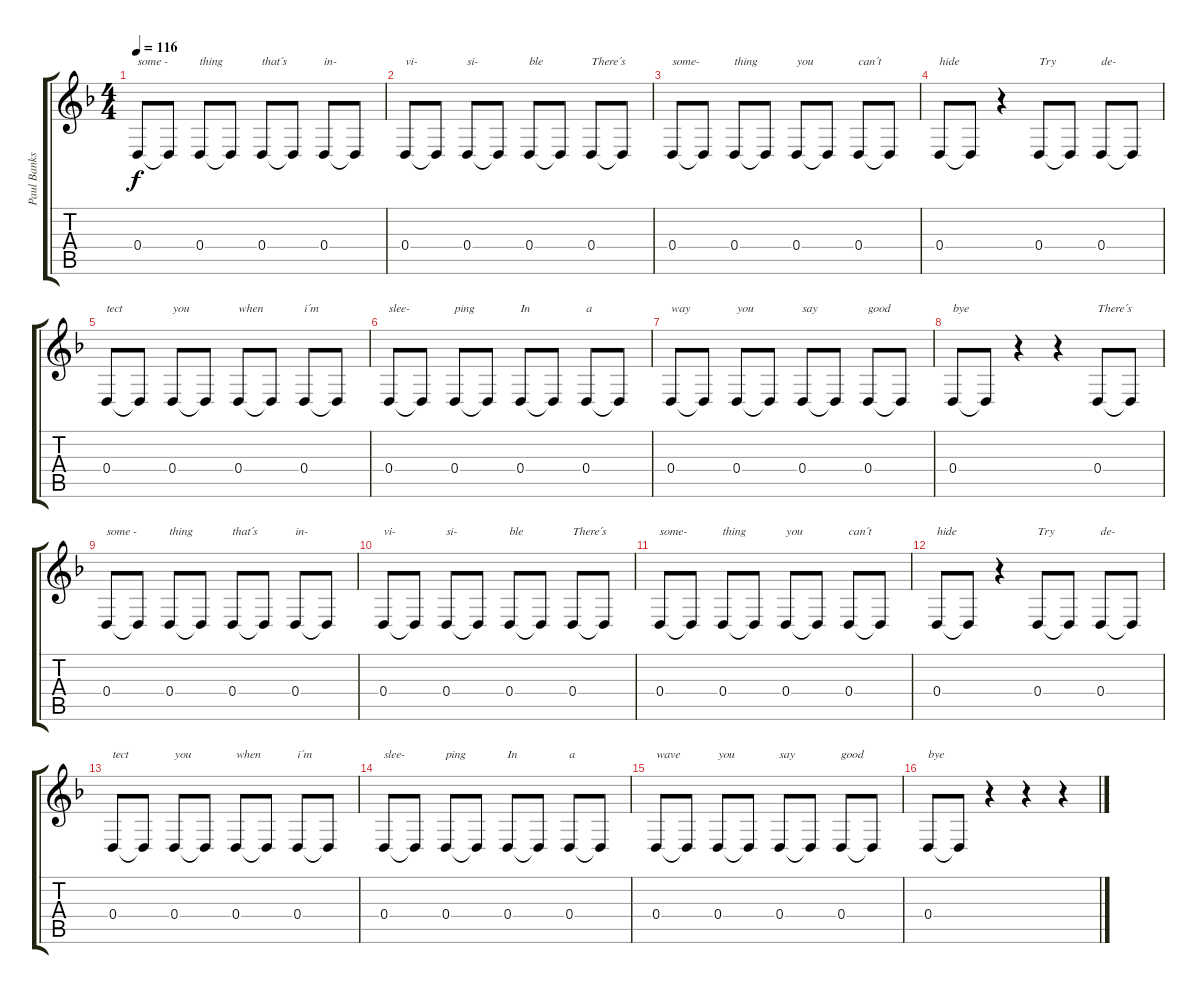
\track ("Paul Banks Vox" "Paul Banks") {instrument altosax}
\staff {score tabs}
\tuning (E4 B3 G3 D3 A2 E2) {hide}
\ts (4 4)
\tempo 116
\clef g2
\ks f
0.4.8{txt "some -" dy f} 0.4{t}.8 0.4.8{txt "thing"} 0.4{t}.8 0.4.8{txt "that´s"} 0.4{t}.8 0.4.8{txt "in-"} 0.4{t}.8 |
0.4.8{txt "vi-"} 0.4{t}.8 0.4.8{txt "si-"} 0.4{t}.8 0.4.8{txt "ble"} 0.4{t}.8 0.4.8{txt "There´s"} 0.4{t}.8 |
0.4.8{txt "some-"} 0.4{t}.8 0.4.8{txt "thing"} 0.4{t}.8 0.4.8{txt "you"} 0.4{t}.8 0.4.8{txt "can´t"} 0.4{t}.8 |
0.4.8{txt "hide"} 0.4{t}.8 r.4 0.4.8{txt "Try"} 0.4{t}.8 0.4.8{txt "de-"} 0.4{t}.8 |
0.4.8{txt "tect"} 0.4{t}.8 0.4.8{txt "you"} 0.4{t}.8 0.4.8{txt "when"} 0.4{t}.8 0.4.8{txt "i´m"} 0.4{t}.8 |
0.4.8{txt "slee-"} 0.4{t}.8 0.4.8{txt "ping"} 0.4{t}.8 0.4.8{txt "In"} 0.4{t}.8 0.4.8{txt "a"} 0.4{t}.8 |
0.4.8{txt "way"} 0.4{t}.8 0.4.8{txt "you"} 0.4{t}.8 0.4.8{txt "say"} 0.4{t}.8 0.4.8{txt "good "} 0.4{t}.8 |
0.4.8{txt "bye"} 0.4{t}.8 r.4 r.4 0.4.8{txt "There´s"} 0.4{t}.8 |
0.4.8{txt "some -"} 0.4{t}.8 0.4.8{txt "thing"} 0.4{t}.8 0.4.8{txt "that´s"} 0.4{t}.8 0.4.8{txt "in-"} 0.4{t}.8 |
0.4.8{txt "vi-"} 0.4{t}.8 0.4.8{txt "si-"} 0.4{t}.8 0.4.8{txt "ble"} 0.4{t}.8 0.4.8{txt "There´s"} 0.4{t}.8 |
0.4.8{txt "some-"} 0.4{t}.8 0.4.8{txt "thing"} 0.4{t}.8 0.4.8{txt "you"} 0.4{t}.8 0.4.8{txt "can´t"} 0.4{t}.8 |
0.4.8{txt "hide"} 0.4{t}.8 r.4 0.4.8{txt "Try"} 0.4{t}.8 0.4.8{txt "de-"} 0.4{t}.8 |
0.4.8{txt "tect"} 0.4{t}.8 0.4.8{txt "you"} 0.4{t}.8 0.4.8{txt "when"} 0.4{t}.8 0.4.8{txt "i´m"} 0.4{t}.8 |
0.4.8{txt "slee-"} 0.4{t}.8 0.4.8{txt "ping"} 0.4{t}.8 0.4.8{txt "In"} 0.4{t}.8 0.4.8{txt "a"} 0.4{t}.8 |
0.4.8{txt "wave"} 0.4{t}.8 0.4.8{txt "you"} 0.4{t}.8 0.4.8{txt "say"} 0.4{t}.8 0.4.8{txt "good "} 0.4{t}.8 |
0.4.8{txt "bye"} 0.4{t}.8 r.4 r.4 r.4
